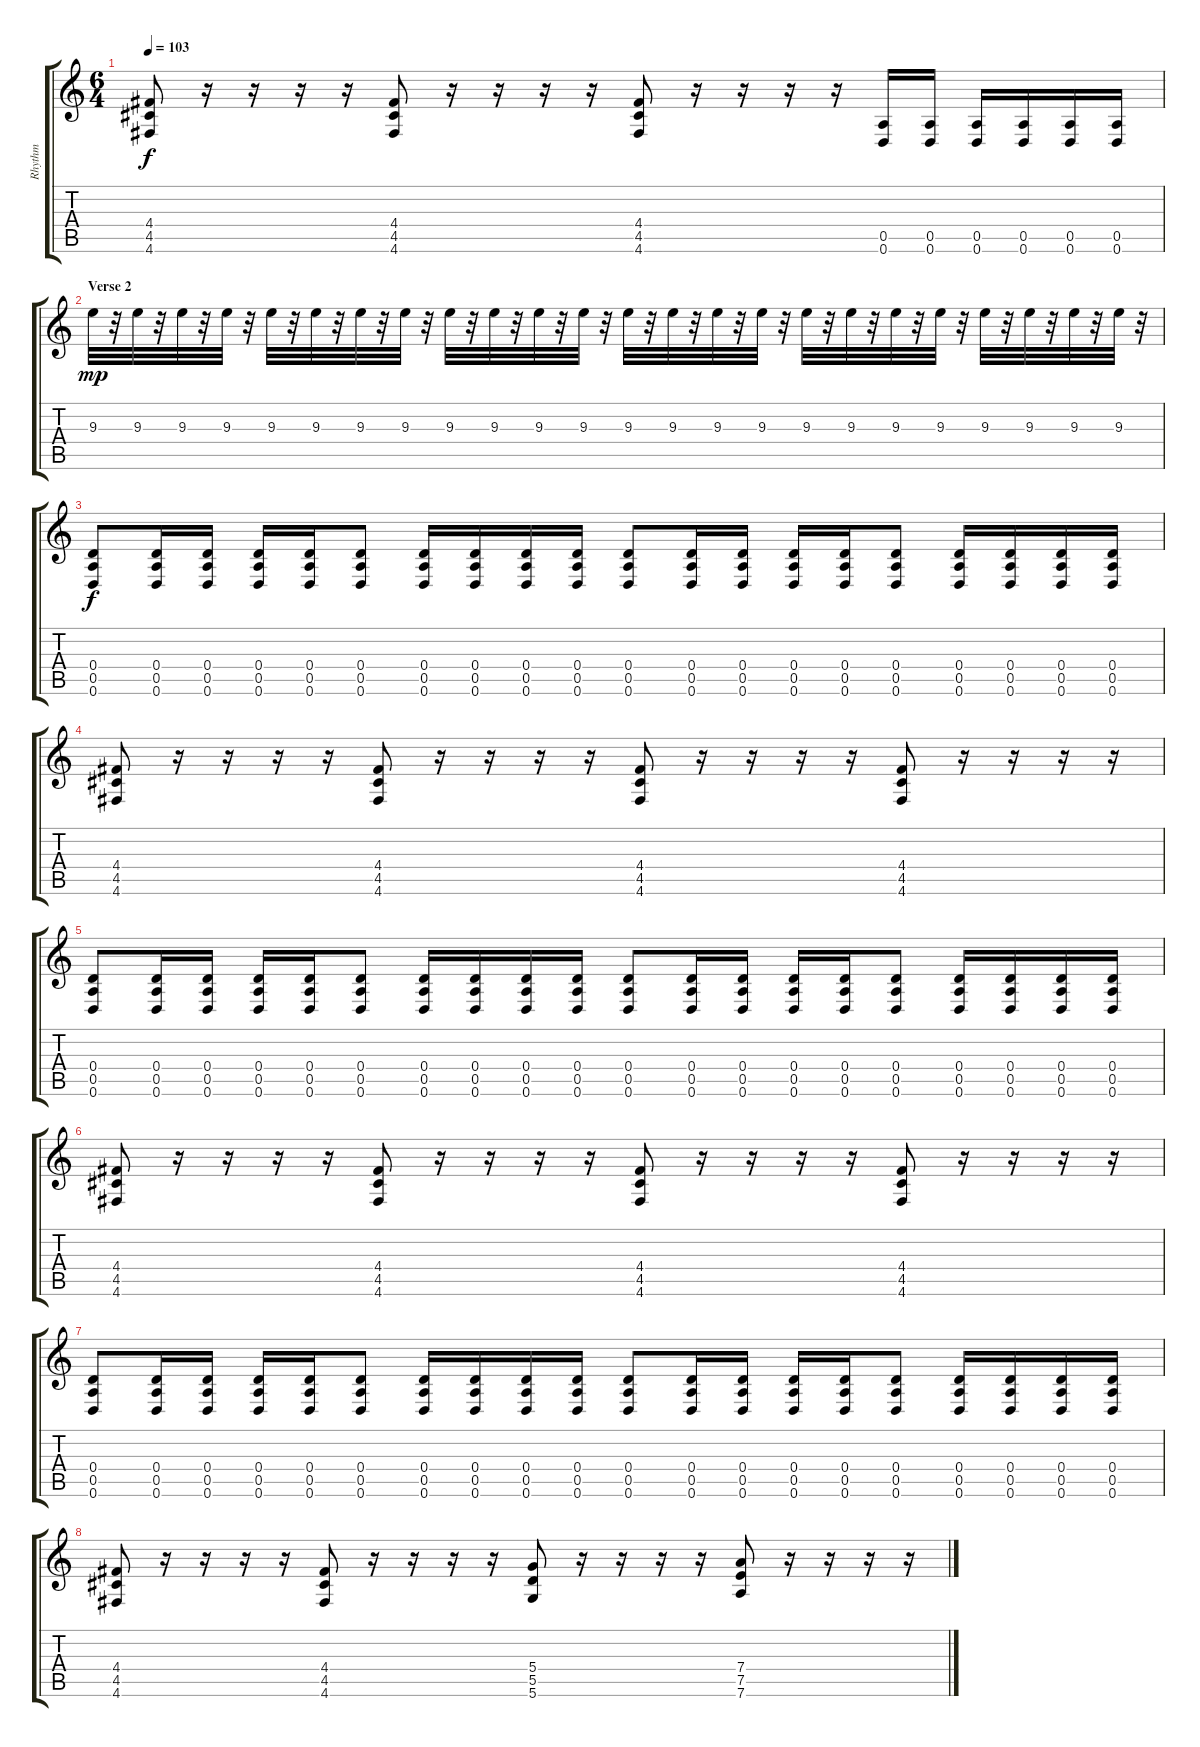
\track ("Rhythm" "Rhythm") {instrument distortionguitar}
\staff {score tabs}
\tuning (E4 B3 G3 D3 A2 D2) {hide}
\ts (6 4)
\tempo 103
\clef g2
\ks c
(4.4 4.5 4.6).8{dy f} r.16 r.16 r.16 r.16 (4.4 4.5 4.6).8 r.16 r.16 r.16 r.16 (4.4 4.5 4.6).8 r.16 r.16 r.16 r.16 (0.5 0.6).16 (0.5 0.6).16 (0.5 0.6).16 (0.5 0.6).16 (0.5 0.6).16 (0.5 0.6).16 |
\section ("" "Verse 2")
9.3.32{dy mp} r.32 9.3.32 r.32 9.3.32 r.32 9.3.32 r.32 9.3.32 r.32 9.3.32 r.32 9.3.32 r.32 9.3.32 r.32 9.3.32 r.32 9.3.32 r.32 9.3.32 r.32 9.3.32 r.32 9.3.32 r.32 9.3.32 r.32 9.3.32 r.32 9.3.32 r.32 9.3.32 r.32 9.3.32 r.32 9.3.32 r.32 9.3.32 r.32 9.3.32 r.32 9.3.32 r.32 9.3.32 r.32 9.3.32 r.32 |
(0.4 0.5 0.6).8{dy f} (0.4 0.5 0.6).16 (0.4 0.5 0.6).16 (0.4 0.5 0.6).16 (0.4 0.5 0.6).16 (0.4 0.5 0.6).8 (0.4 0.5 0.6).16 (0.4 0.5 0.6).16 (0.4 0.5 0.6).16 (0.4 0.5 0.6).16 (0.4 0.5 0.6).8 (0.4 0.5 0.6).16 (0.4 0.5 0.6).16 (0.4 0.5 0.6).16 (0.4 0.5 0.6).16 (0.4 0.5 0.6).8 (0.4 0.5 0.6).16 (0.4 0.5 0.6).16 (0.4 0.5 0.6).16 (0.4 0.5 0.6).16 |
(4.4 4.5 4.6).8 r.16 r.16 r.16 r.16 (4.4 4.5 4.6).8 r.16 r.16 r.16 r.16 (4.4 4.5 4.6).8 r.16 r.16 r.16 r.16 (4.4 4.5 4.6).8 r.16 r.16 r.16 r.16 |
(0.4 0.5 0.6).8 (0.4 0.5 0.6).16 (0.4 0.5 0.6).16 (0.4 0.5 0.6).16 (0.4 0.5 0.6).16 (0.4 0.5 0.6).8 (0.4 0.5 0.6).16 (0.4 0.5 0.6).16 (0.4 0.5 0.6).16 (0.4 0.5 0.6).16 (0.4 0.5 0.6).8 (0.4 0.5 0.6).16 (0.4 0.5 0.6).16 (0.4 0.5 0.6).16 (0.4 0.5 0.6).16 (0.4 0.5 0.6).8 (0.4 0.5 0.6).16 (0.4 0.5 0.6).16 (0.4 0.5 0.6).16 (0.4 0.5 0.6).16 |
(4.4 4.5 4.6).8 r.16 r.16 r.16 r.16 (4.4 4.5 4.6).8 r.16 r.16 r.16 r.16 (4.4 4.5 4.6).8 r.16 r.16 r.16 r.16 (4.4 4.5 4.6).8 r.16 r.16 r.16 r.16 |
(0.4 0.5 0.6).8 (0.4 0.5 0.6).16 (0.4 0.5 0.6).16 (0.4 0.5 0.6).16 (0.4 0.5 0.6).16 (0.4 0.5 0.6).8 (0.4 0.5 0.6).16 (0.4 0.5 0.6).16 (0.4 0.5 0.6).16 (0.4 0.5 0.6).16 (0.4 0.5 0.6).8 (0.4 0.5 0.6).16 (0.4 0.5 0.6).16 (0.4 0.5 0.6).16 (0.4 0.5 0.6).16 (0.4 0.5 0.6).8 (0.4 0.5 0.6).16 (0.4 0.5 0.6).16 (0.4 0.5 0.6).16 (0.4 0.5 0.6).16 |
(4.4 4.5 4.6).8 r.16 r.16 r.16 r.16 (4.4 4.5 4.6).8 r.16 r.16 r.16 r.16 (5.4 5.5 5.6).8 r.16 r.16 r.16 r.16 (7.4 7.5 7.6).8 r.16 r.16 r.16 r.16
